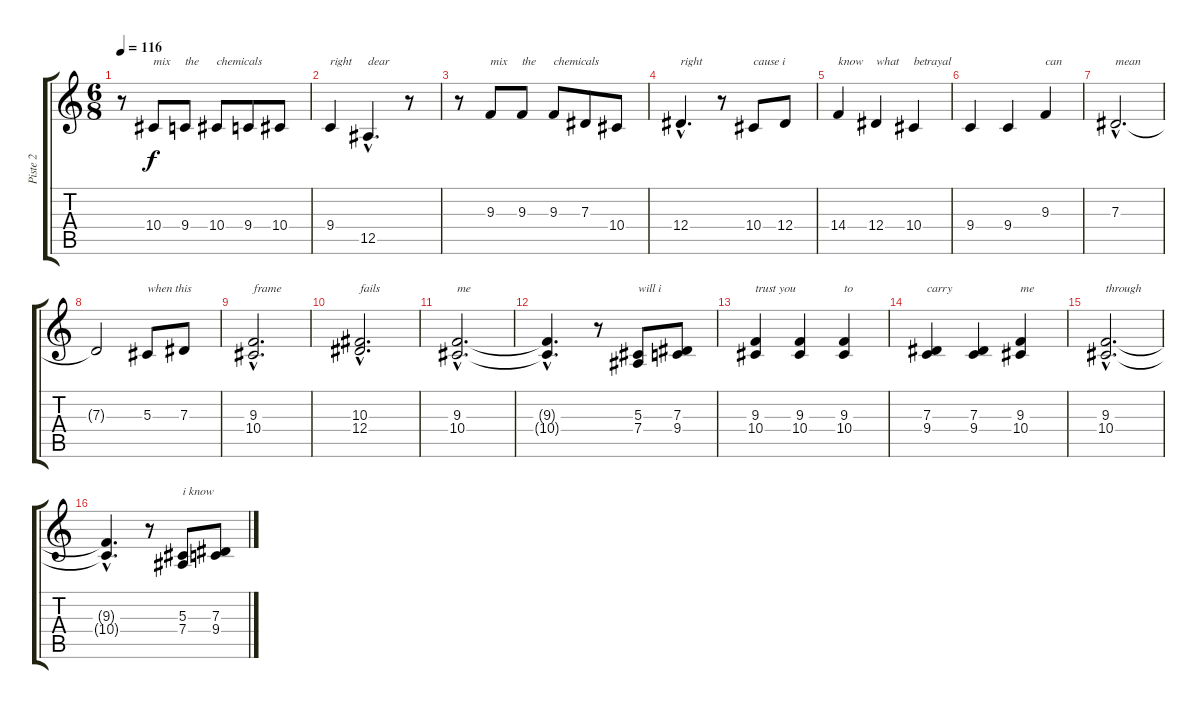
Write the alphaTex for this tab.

\track ("Piste 2" "Piste 2") {instrument tangoaccordion}
\staff {score tabs}
\tuning (F4 C4 Ab3 Eb3 Bb2 F2) {hide}
\ts (6 8)
\tempo 116
\clef g2
\ks c
r.8{dy f} 10.4.8{txt "mix "} 9.4.8{txt "the"} 10.4.8{txt "chemicals"} 9.4.8 10.4.8 |
9.4.4{txt "right"} 12.5{hac}.4{d txt "dear"} r.8 |
r.8 9.3.8{txt "mix"} 9.3.8{txt "the"} 9.3.8{txt "chemicals"} 7.3.8 10.4.8 |
12.4{hac}.4{d txt "right"} r.8 10.4.8{txt "cause i"} 12.4.8 |
14.4.4{txt "know"} 12.4.4{txt "what"} 10.4.4{txt "betrayal"} |
9.4.4 9.4.4 9.3.4{txt "can"} |
7.3{hac}.2{d txt "mean"} |
7.3{t}.2 5.3.8{txt "when this"} 7.3.8 |
(9.3{hac} 10.4{hac}).2{d txt "frame"} |
(10.3{hac} 12.4{hac}).2{d txt "fails"} |
(9.3{hac} 10.4{hac}).2{d txt "me"} |
(9.3{hac t} 10.4{hac t}).4{d} r.8 (5.3 7.4).8{txt "will i "} (7.3 9.4).8 |
(9.3 10.4).4{txt "trust you "} (9.3 10.4).4 (9.3 10.4).4{txt "to"} |
(7.3 9.4).4{txt "carry"} (7.3 9.4).4 (9.3 10.4).4{txt "me"} |
(9.3{hac} 10.4{hac}).2{d txt "through"} |
(9.3{hac t} 10.4{hac t}).4{d} r.8 (5.3 7.4).8{txt "i know"} (7.3 9.4).8
